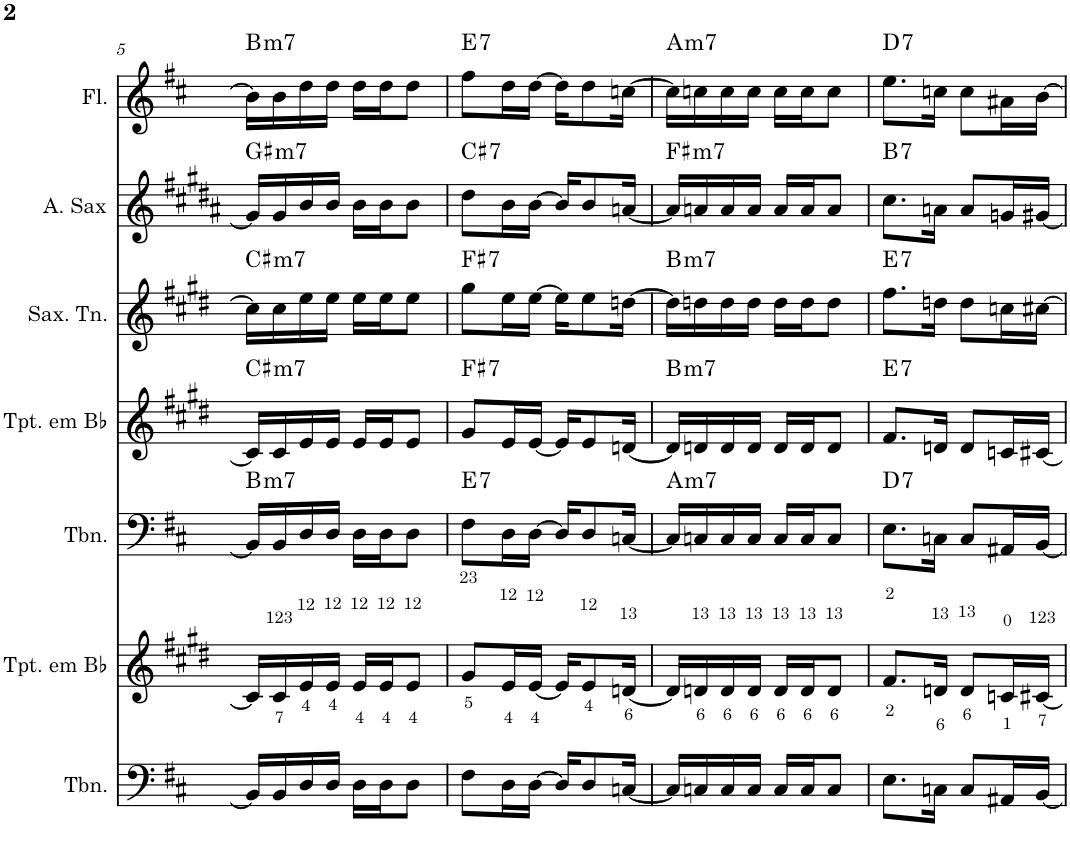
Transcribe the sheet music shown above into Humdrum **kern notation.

**kern	**kern	**kern	**harte	**kern	**harte	**kern	**harte	**kern	**harte	**kern	**harte
*part7	*part6	*part5	*part5	*part4	*part4	*part3	*part3	*part2	*part2	*part1	*part1
*staff7	*staff6	*staff5	*	*staff4	*	*staff3	*	*staff2	*	*staff1	*
*I"Trombone	*I"Trompete em Bb	*I"Trombone	*	*I"Trompete em Bb	*	*I"Saxofone Tenor	*	*I"Saxofone Alto	*	*I"Flauta Transversal	*
*I'Tbn.	*I'Tpt. em Bb	*I'Tbn.	*	*I'Tpt. em Bb	*	*I'Sax. Tn.	*	*	*	*I'Fl.	*
!!LO:PB:g=z
*clefF4	*clefG2	*clefF4	*	*clefG2	*	*clefG2	*	*clefG2	*	*clefG2	*
*	*Trd1c2	*	*	*Trd1c2	*	*Trd8c14	*	*Trd5c9	*	*	*
*k[f#c#]	*k[f#c#g#d#]	*k[f#c#]	*	*k[f#c#g#d#]	*	*k[f#c#g#d#]	*	*k[f#c#g#d#a#]	*	*k[f#c#]	*
*D:	*E:	*D:	*	*E:	*	*E:	*	*B:	*	*D:	*
*M2/4	*M2/4	*M2/4	*	*M2/4	*	*M2/4	*	*M2/4	*	*M2/4	*
=5	=5	=5	=5	=5	=5	=5	=5	=5	=5	=5	=5
!	!	!	!LO:H:kt=m7	!	!LO:H:kt=m7	!	!LO:H:kt=m7	!	!LO:H:kt=m7	!	!LO:H:kt=m7
16BB/LL]	16c#/LL]	16BB/LL]	B:min7	16c#/LL]	C#:min7	16cc#\LL]	C#:min7	16g#/LL]	G#:min7	16b\LL]	B:min7
16BB/	16c#/	16BB/	.	16c#/	.	16cc#\	.	16g#/	.	16b\	.
16D/	16e/	16D/	.	16e/	.	16ee\	.	16b/	.	16dd\	.
16D/JJ	16e/JJ	16D/JJ	.	16e/JJ	.	16ee\JJ	.	16b/JJ	.	16dd\JJ	.
16D\LL	16e/LL	16D\LL	.	16e/LL	.	16ee\LL	.	16b\LL	.	16dd\LL	.
16D\J	16e/J	16D\J	.	16e/J	.	16ee\J	.	16b\J	.	16dd\J	.
8D\J	8e/J	8D\J	.	8e/J	.	8ee\J	.	8b\J	.	8dd\J	.
=6	=6	=6	=6	=6	=6	=6	=6	=6	=6	=6	=6
!	!	!	!LO:H:kt=7	!	!LO:H:kt=7	!	!LO:H:kt=7	!	!LO:H:kt=7	!	!LO:H:kt=7
8F#\L	8g#/L	8F#\L	E:7	8g#/L	F#:7	8gg#\L	F#:7	8dd#\L	C#:7	8ff#\L	E:7
16D\L	16e/L	16D\L	.	16e/L	.	16ee\L	.	16b\L	.	16dd\L	.
[16D\JJ	[16e/JJ	[16D\JJ	.	[16e/JJ	.	[16ee\JJ	.	[16b\JJ	.	[16dd\JJ	.
16D/KL]	16e/KL]	16D/KL]	.	16e/KL]	.	16ee\KL]	.	16b/KL]	.	16dd\KL]	.
8D/	8e/	8D/	.	8e/	.	8ee\	.	8b/	.	8dd\	.
[16Cn/Jk	[16dn/Jk	[16Cn/Jk	.	[16dn/Jk	.	[16ddn\Jk	.	[16an/Jk	.	[16ccn\Jk	.
=7	=7	=7	=7	=7	=7	=7	=7	=7	=7	=7	=7
!	!	!	!LO:H:kt=m7	!	!LO:H:kt=m7	!	!LO:H:kt=m7	!	!LO:H:kt=m7	!	!LO:H:kt=m7
16C/LL]	16d/LL]	16C/LL]	A:min7	16d/LL]	B:min7	16dd\LL]	B:min7	16a/LL]	F#:min7	16cc\LL]	A:min7
16Cn/	16dn/	16Cn/	.	16dn/	.	16ddn\	.	16an/	.	16ccn\	.
16C/	16d/	16C/	.	16d/	.	16dd\	.	16a/	.	16cc\	.
16C/JJ	16d/JJ	16C/JJ	.	16d/JJ	.	16dd\JJ	.	16a/JJ	.	16cc\JJ	.
16C/LL	16d/LL	16C/LL	.	16d/LL	.	16dd\LL	.	16a/LL	.	16cc\LL	.
16C/J	16d/J	16C/J	.	16d/J	.	16dd\J	.	16a/J	.	16cc\J	.
8C/J	8d/J	8C/J	.	8d/J	.	8dd\J	.	8a/J	.	8cc\J	.
=8	=8	=8	=8	=8	=8	=8	=8	=8	=8	=8	=8
!	!	!	!LO:H:kt=7	!	!LO:H:kt=7	!	!LO:H:kt=7	!	!LO:H:kt=7	!	!LO:H:kt=7
8.E\L	8.f#/L	8.E\L	D:7	8.f#/L	E:7	8.ff#\L	E:7	8.cc#\L	B:7	8.ee\L	D:7
16Cn\Jk	16dn/Jk	16Cn\Jk	.	16dn/Jk	.	16ddn\Jk	.	16an\Jk	.	16ccn\Jk	.
8C/L	8d/L	8C/L	.	8d/L	.	8dd\L	.	8a/L	.	8cc\L	.
16AA#X/L	16cn/L	16AA#X/L	.	16cn/L	.	16ccn\L	.	16gn/L	.	16a#X\L	.
[16BB/JJ	[16c#X/JJ	[16BB/JJ	.	[16c#X/JJ	.	[16cc#X\JJ	.	[16g#X/JJ	.	[16b\JJ	.
=	=	=	=	=	=	=	=	=	=	=	=
*-	*-	*-	*-	*-	*-	*-	*-	*-	*-	*-	*-
